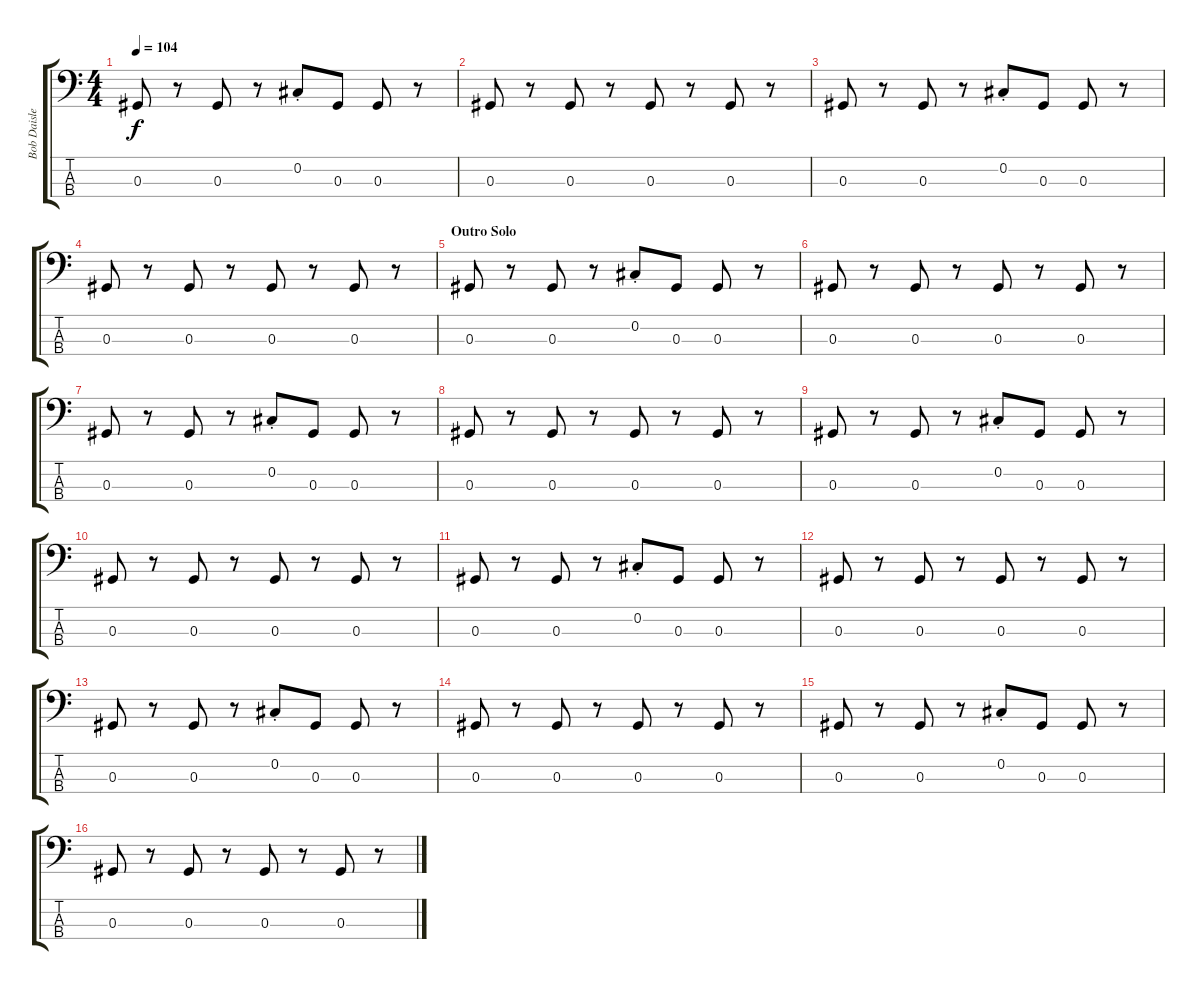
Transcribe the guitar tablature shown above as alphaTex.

\track ("Bob Daisley" "Bob Daisle") {instrument electricbassfinger}
\staff {score tabs}
\tuning (Gb2 Db2 Ab1 Eb1) {hide}
\ts (4 4)
\tempo 104
\clef f4
\ks c
0.3.8{dy f} r.8 0.3.8 r.8 0.2{st}.8 0.3.8 0.3.8 r.8 |
0.3.8 r.8 0.3.8 r.8 0.3.8 r.8 0.3.8 r.8 |
0.3.8 r.8 0.3.8 r.8 0.2{st}.8 0.3.8 0.3.8 r.8 |
0.3.8 r.8 0.3.8 r.8 0.3.8 r.8 0.3.8 r.8 |
\section ("" "Outro Solo")
0.3.8 r.8 0.3.8 r.8 0.2{st}.8 0.3.8 0.3.8 r.8 |
0.3.8 r.8 0.3.8 r.8 0.3.8 r.8 0.3.8 r.8 |
0.3.8 r.8 0.3.8 r.8 0.2{st}.8 0.3.8 0.3.8 r.8 |
0.3.8 r.8 0.3.8 r.8 0.3.8 r.8 0.3.8 r.8 |
0.3.8 r.8 0.3.8 r.8 0.2{st}.8 0.3.8 0.3.8 r.8 |
0.3.8 r.8 0.3.8 r.8 0.3.8 r.8 0.3.8 r.8 |
0.3.8 r.8 0.3.8 r.8 0.2{st}.8 0.3.8 0.3.8 r.8 |
0.3.8 r.8 0.3.8 r.8 0.3.8 r.8 0.3.8 r.8 |
0.3.8 r.8 0.3.8 r.8 0.2{st}.8 0.3.8 0.3.8 r.8 |
0.3.8 r.8 0.3.8 r.8 0.3.8 r.8 0.3.8 r.8 |
0.3.8 r.8 0.3.8 r.8 0.2{st}.8 0.3.8 0.3.8 r.8 |
0.3.8 r.8 0.3.8 r.8 0.3.8 r.8 0.3.8 r.8
